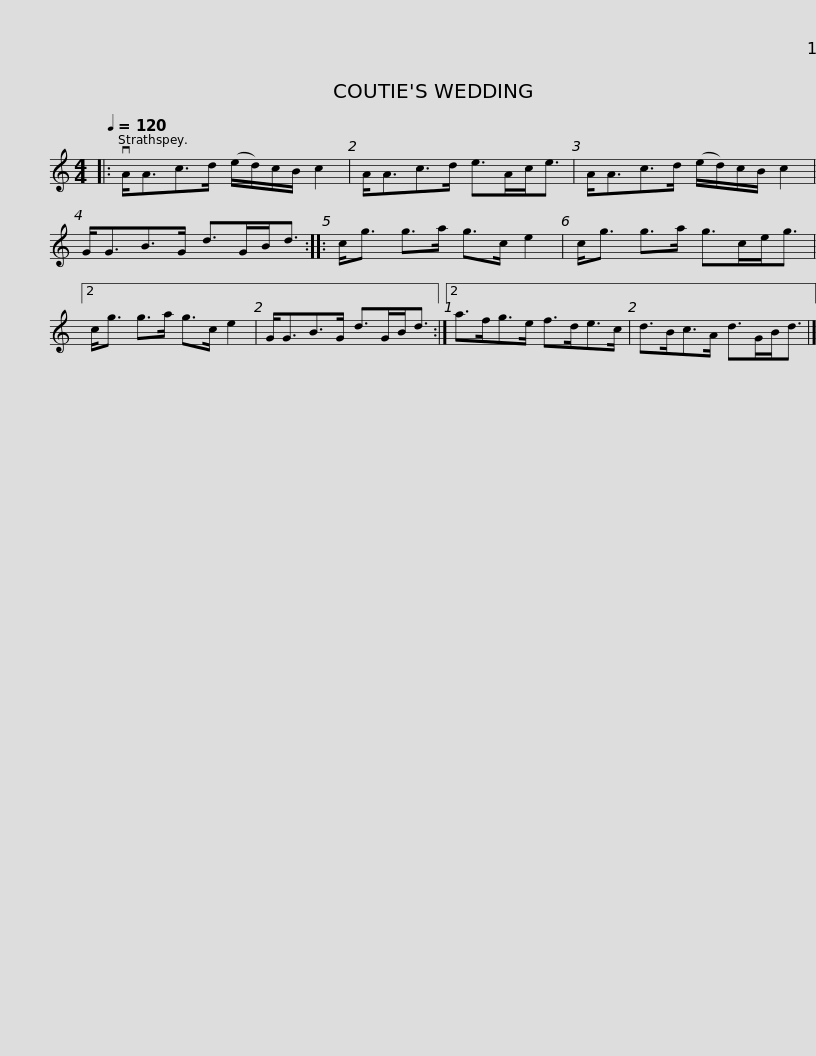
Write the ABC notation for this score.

X:1
L:1/8
Q:1/4=120
M:4/4
I:linebreak $
K:C
V:1 treble
V:1
|: vA<Ac>d (e/d/)c/B/ c2 | A<Ac>d e>Ac<e | A<Ac>d (e/d/)c/B/ c2 | G<GB>G d>GB<d ::$ c<g g>a g>c e2 | %5
 c<g g>a g>ce<g |2 c<g g>a g>c e2 | G<GB>G d>GB<d :|2$ a>fg>e f>de>c | d>Bc>A d>GB<d |] %10
